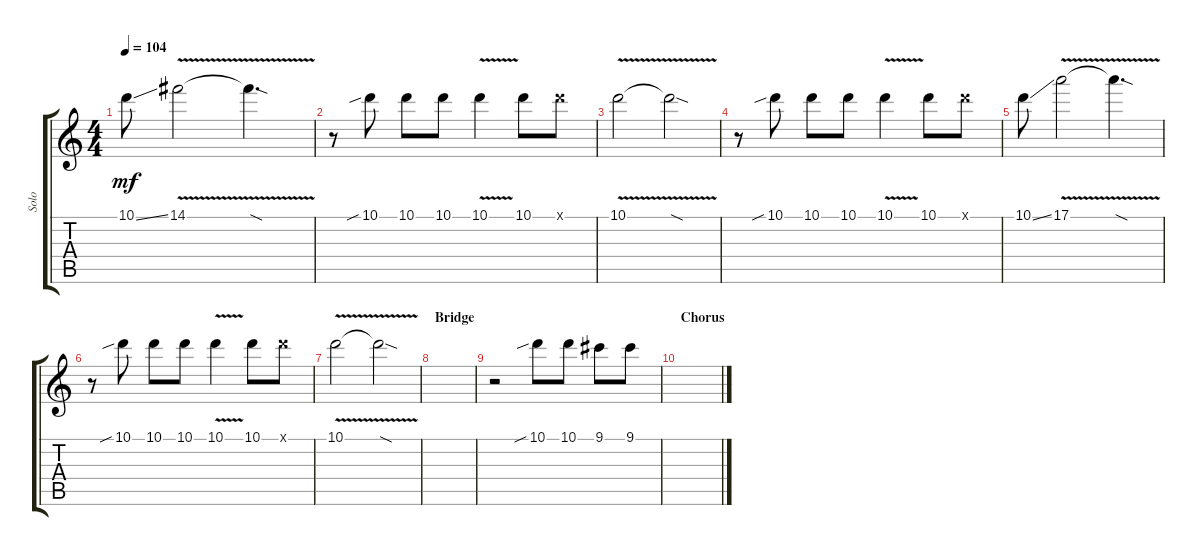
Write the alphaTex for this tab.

\track ("Solo" "Solo") {instrument overdrivenguitar}
\staff {score tabs}
\tuning (E4 B3 G3 D3 A2 E2) {hide}
\ts (4 4)
\tempo 104
\clef g2
\ks c
10.1{ss}.8{dy mf} 14.1{v}.2 14.1{sod t}.4{d} |
r.8 10.1{sib}.8 10.1.8 10.1.8 10.1{v}.4 10.1.8 10.1{x}.8 |
10.1{v}.2 10.1{v sod t}.2 |
r.8 10.1{sib}.8 10.1.8 10.1.8 10.1{v}.4 10.1.8 10.1{x}.8 |
10.1{ss}.8 17.1{v}.2 17.1{sod t}.4{d} |
r.8 10.1{sib}.8 10.1.8 10.1.8 10.1{v}.4 10.1.8 10.1{x}.8 |
10.1{v}.2 10.1{v sod t}.2 |
\section ("" "Bridge")
|
r.2 10.1{sib}.8 10.1.8 9.1.8 9.1.8 |
\section ("" "Chorus")
